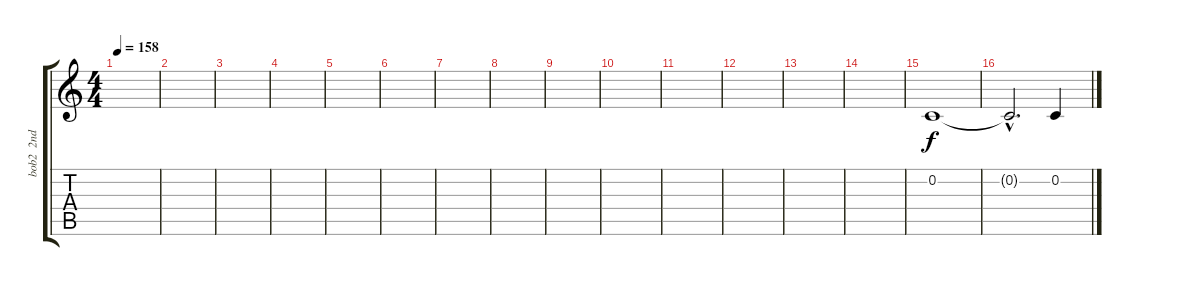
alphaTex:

\track ("bob2  2nd voice synthetiser" "bob2  2nd ") {instrument pad4choir}
\staff {score tabs}
\tuning (E4 C4 G3 C3 G2 C2) {hide}
\ts (4 4)
\tempo 158
\clef g2
\ks c
|
|
|
|
|
|
|
|
|
|
|
|
|
|
0.2.1 |
0.2{hac t}.2{d} 0.2.4
